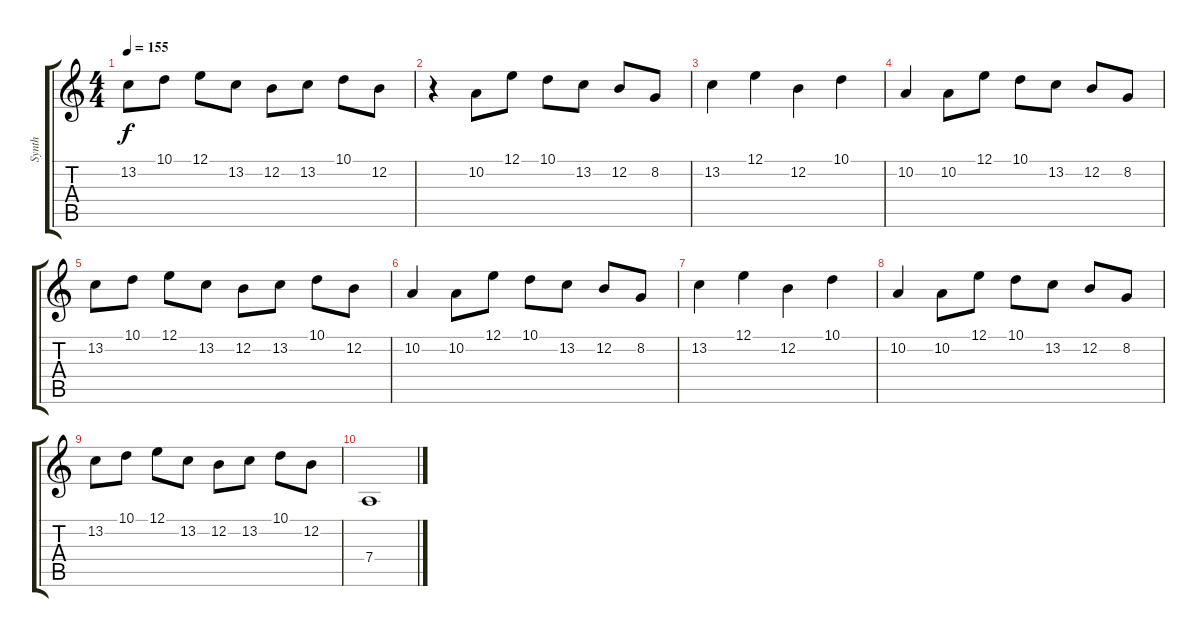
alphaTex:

\track ("Synth" "Synth") {instrument pad7halo}
\staff {score tabs}
\tuning (E4 B3 G3 D3 A2 E2) {hide}
\ts (4 4)
\tempo 155
\clef g2
\ks c
13.2.8{dy f} 10.1.8 12.1.8 13.2.8 12.2.8 13.2.8 10.1.8 12.2.8 |
r.4 10.2.8 12.1.8 10.1.8 13.2.8 12.2.8 8.2.8 |
13.2.4 12.1.4 12.2.4 10.1.4 |
10.2.4 10.2.8 12.1.8 10.1.8 13.2.8 12.2.8 8.2.8 |
13.2.8 10.1.8 12.1.8 13.2.8 12.2.8 13.2.8 10.1.8 12.2.8 |
10.2.4 10.2.8 12.1.8 10.1.8 13.2.8 12.2.8 8.2.8 |
13.2.4 12.1.4 12.2.4 10.1.4 |
10.2.4 10.2.8 12.1.8 10.1.8 13.2.8 12.2.8 8.2.8 |
13.2.8 10.1.8 12.1.8 13.2.8 12.2.8 13.2.8 10.1.8 12.2.8 |
7.4.1
